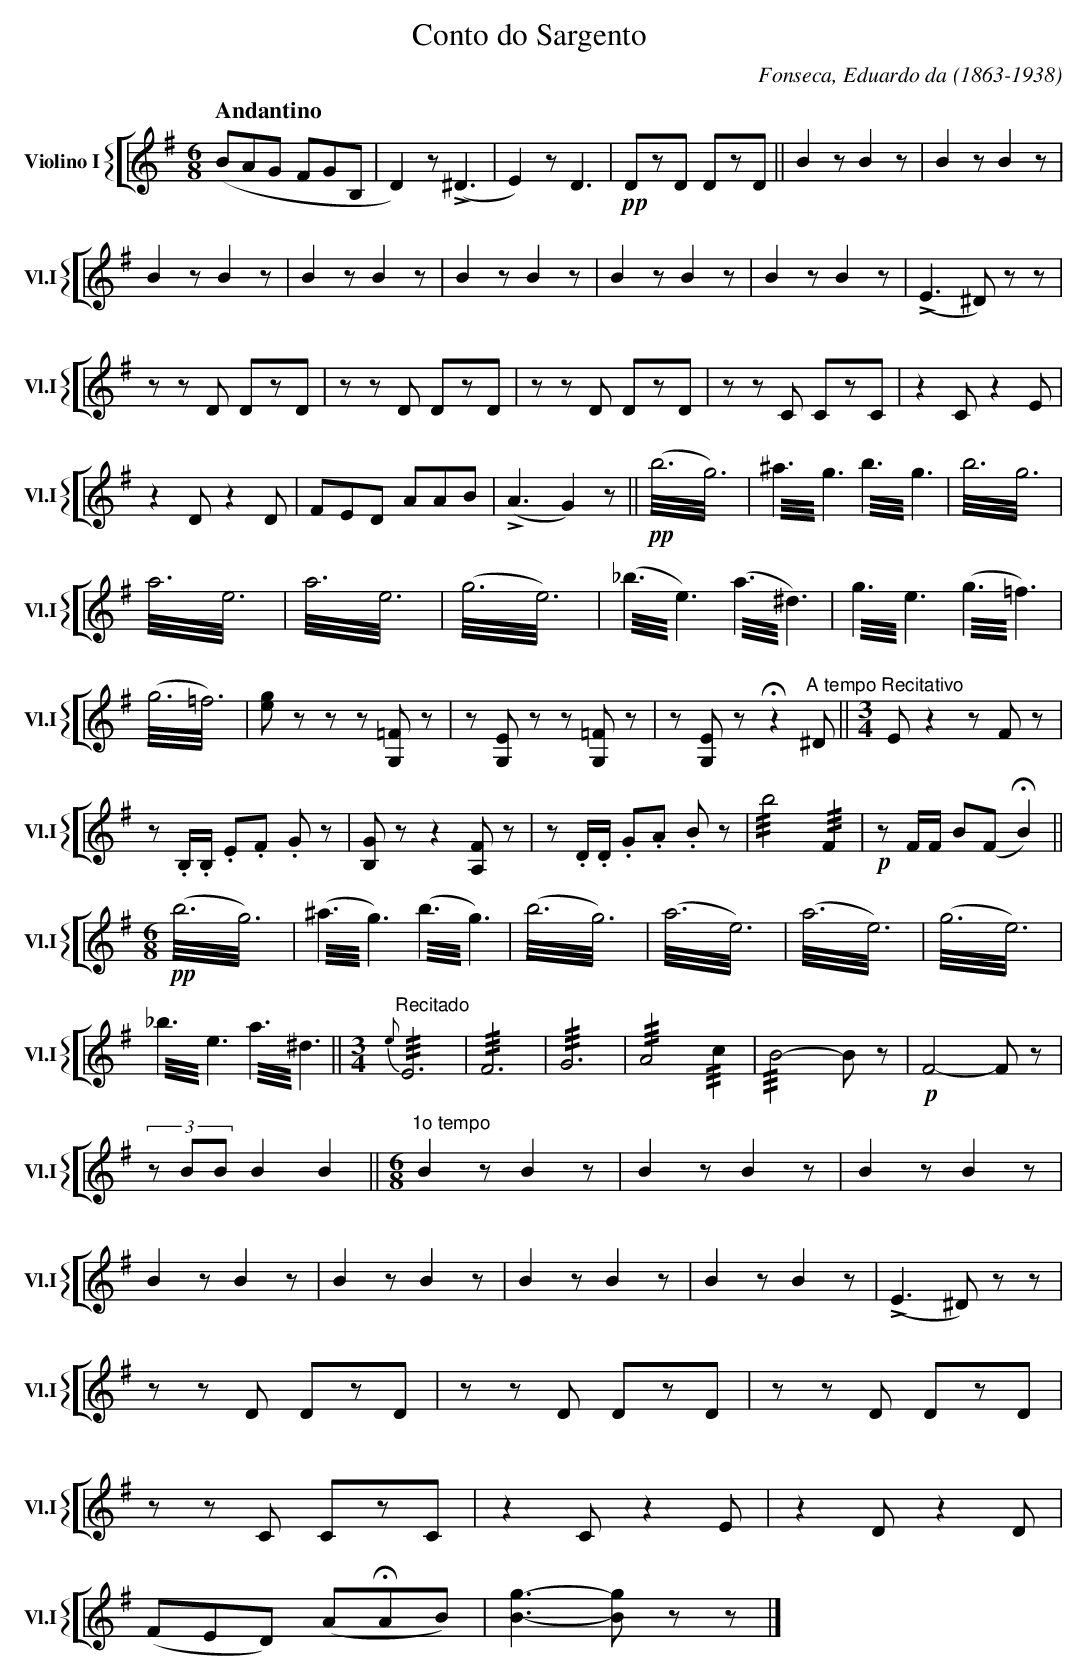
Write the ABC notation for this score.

X:1
T:Conto do Sargento
C:Fonseca, Eduardo da (1863-1938)
M:6/8
L:1/8
K:G
V: 2 clef=treble name="Violino I" sname="Vl.I"
%%staves [{ 2 }]
   [Q: "Andantino"](BAG FGB, | D2)z !>!(^D3|E2)z D3 | !pp!DzD DzD ||\
   B2z B2z |  B2z B2z |  B2z B2z | B2z B2z | B2z B2z |B2z B2z | B2z B2z | (!>!E3 ^D)zz | \
   zzD DzD | zzD DzD | zzD DzD | zzC CzC | z2C z2E | z2D z2D | \
   FED AAB | (!>!A3 G2)z|| \
   !pp! (b3!trem3!g3) | ^a3/2!trem3!g3/2 b3/2!trem3!g3/2 | b3!trem3!g3 | \
   a3!trem3!e3 | a3!trem3!e3 | (g3!trem3!e3) | (_b3/2!trem3!e3/2) (a3/2!trem3! ^d3/2) |\
   g3/2!trem3!e3/2 (g3/2!trem3!=f3/2) | (g3!trem3!=f3) | [eg]zz z[G,=F]z | \
   z[G,E]z z[G,=F]z | z[G,E]z !fermata!z2"^A tempo"^D || \
   [M:3/4] "^Recitativo" Ez2 zFz |  z.B,/.B,/ .E.F .Gz | [B,G]zz2[A,F]z| \
   z.D/.D/ .G.A .Bz | !///!b4!///!F2|  !p! zF/F/ B(F !fermata!B2) || \
   [M:6/8] !pp! (b3!trem3!g3) | (^a3/2!trem3!g3/2) (b3/2!trem3!g3/2) | \
   (b3!trem3!g3) | (a3!trem3!e3) | (a3!trem3!e3) |(g3!trem3!e3) | \
   _b3/2!trem3!e3/2 a3/2!trem3!^d3/2 || \
   [M:3/4] "^Recitado" {e}!///!E6 | !///!F6 | !///!G6 | !///!A4 !///!c2 | \
    !///!B4-Bz| !p!F4-Fz| (3zBB B2B2  || [M:6/8] "^1o tempo" \
   B2z B2z |  B2z B2z |  B2z B2z | B2z B2z | B2z B2z |B2z B2z | B2z B2z | (!>!E3 ^D)zz | \
   zzD DzD | zzD DzD | zzD DzD | zzC CzC | z2C z2E | z2D z2D |
   (FED) (A!fermata!AB) | [Bg]3-[Bg]zz |] \
